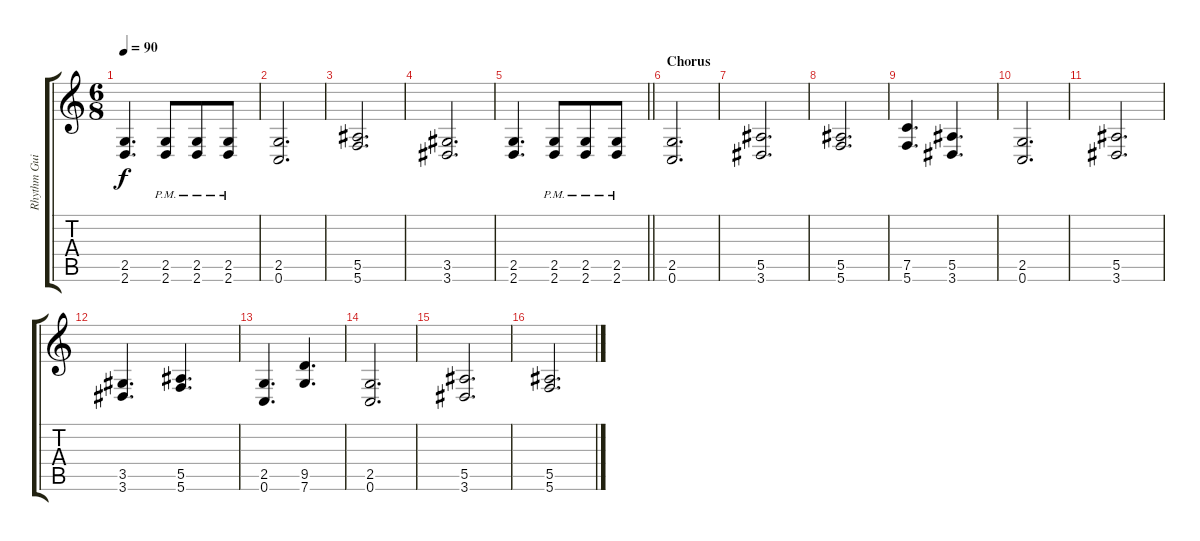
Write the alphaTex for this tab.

\track ("Rhythm Guitar" "Rhythm Gui") {instrument distortionguitar}
\staff {score tabs}
\tuning (C4 G3 Eb3 Bb2 F2 C2) {hide}
\ts (6 8)
\tempo 90
\clef g2
\ks c
(2.5 2.6).4{d dy f} (2.5 2.6{pm}).8 (2.5 2.6{pm}).8 (2.5 2.6{pm}).8 |
(2.5 0.6).2{d} |
(5.5 5.6).2{d} |
(3.5 3.6).2{d} |
\barLineRight lightlight
(2.5 2.6).4{d} (2.5 2.6{pm}).8 (2.5 2.6{pm}).8 (2.5 2.6{pm}).8 |
\section ("" "Chorus")
(2.5 0.6).2{d} |
(5.5 3.6).2{d} |
(5.5 5.6).2{d} |
(7.5 5.6).4{d} (5.5 3.6).4{d} |
(2.5 0.6).2{d} |
(5.5 3.6).2{d} |
(3.5 3.6).4{d} (5.5 5.6).4{d} |
(2.5 0.6).4{d} (9.5 7.6).4{d} |
(2.5 0.6).2{d} |
(5.5 3.6).2{d} |
(5.5 5.6).2{d}
